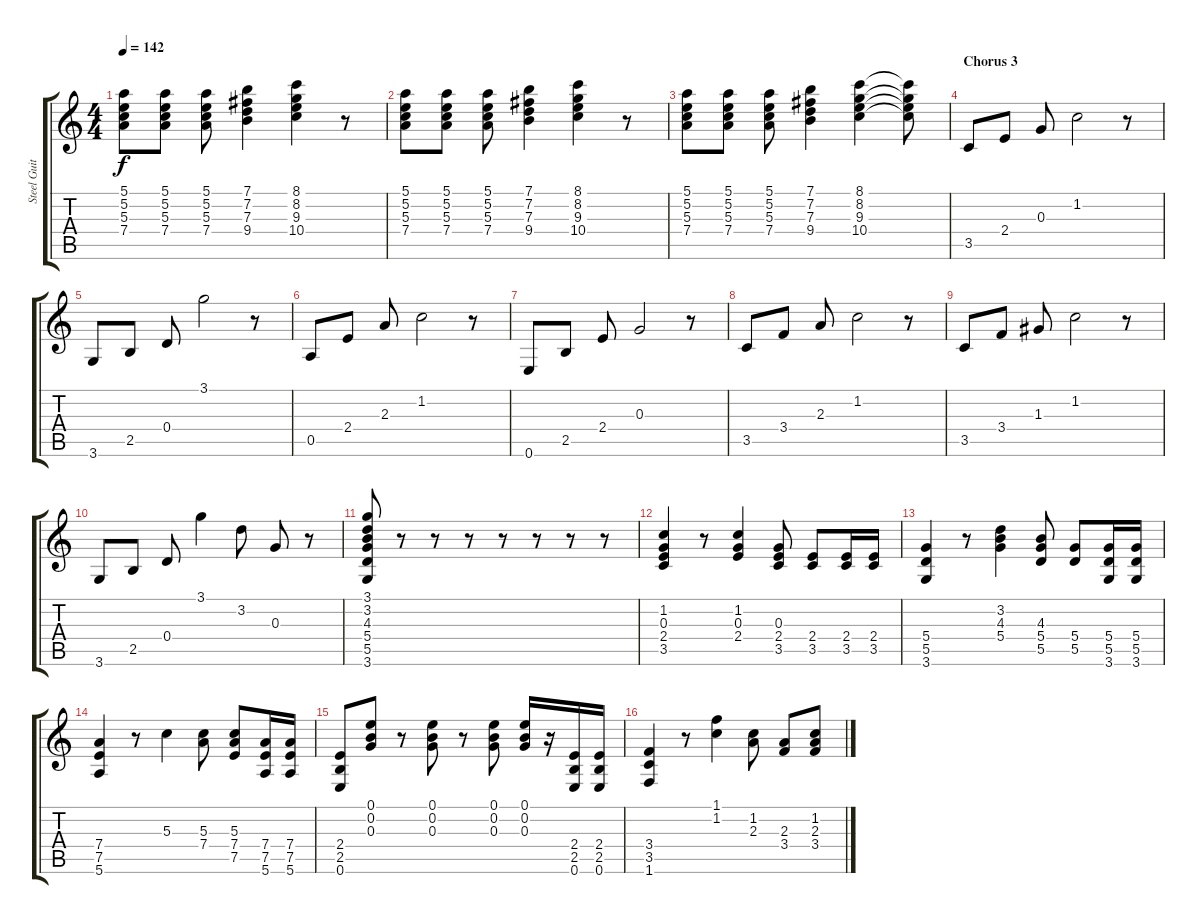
\track ("Steel Guitar" "Steel Guit") {instrument acousticguitarsteel}
\staff {score tabs}
\tuning (E4 B3 G3 D3 A2 E2) {hide}
\ts (4 4)
\tempo 142
\clef g2
\ks c
(5.1 5.2 5.3 7.4).8{dy f} (5.1 5.2 5.3 7.4).8 (5.1 5.2 5.3 7.4).8 (7.1 7.2 7.3 9.4).4 (8.1 8.2 9.3 10.4).4 r.8 |
(5.1 5.2 5.3 7.4).8 (5.1 5.2 5.3 7.4).8 (5.1 5.2 5.3 7.4).8 (7.1 7.2 7.3 9.4).4 (8.1 8.2 9.3 10.4).4 r.8 |
(5.1 5.2 5.3 7.4).8 (5.1 5.2 5.3 7.4).8 (5.1 5.2 5.3 7.4).8 (7.1 7.2 7.3 9.4).4 (8.1 8.2 9.3 10.4).4 (8.1{t} 8.2{t} 9.3{t} 10.4{t}).8 |
\section ("" "Chorus 3")
3.5.8 2.4.8 0.3.8 1.2.2 r.8 |
3.6.8 2.5.8 0.4.8 3.1.2 r.8 |
0.5.8 2.4.8 2.3.8 1.2.2 r.8 |
0.6.8 2.5.8 2.4.8 0.3.2 r.8 |
3.5.8 3.4.8 2.3.8 1.2.2 r.8 |
3.5.8 3.4.8 1.3.8 1.2.2 r.8 |
3.6.8 2.5.8 0.4.8 3.1.4 3.2.8 0.3.8 r.8 |
(3.1 3.2 4.3 5.4 5.5 3.6).8 r.8 r.8 r.8 r.8 r.8 r.8 r.8 |
\section ("" "")
(1.2 0.3 2.4 3.5).4 r.8 (1.2 0.3 2.4).4 (0.3 2.4 3.5).8 (2.4 3.5).8 (2.4 3.5).16 (2.4 3.5).16 |
(5.4 5.5 3.6).4 r.8 (3.2 4.3 5.4).4 (4.3 5.4 5.5).8 (5.4 5.5).8 (5.4 5.5 3.6).16 (5.4 5.5 3.6).16 |
(7.4 7.5 5.6).4 r.8 5.3.4 (5.3 7.4).8 (5.3 7.4 7.5).8 (7.4 7.5 5.6).16 (7.4 7.5 5.6).16 |
(2.4 2.5 0.6).8 (0.1 0.2 0.3).8 r.8 (0.1 0.2 0.3).8 r.8 (0.1 0.2 0.3).8 (0.1 0.2 0.3).16 r.16 (2.4 2.5 0.6).16 (2.4 2.5 0.6).16 |
(3.4 3.5 1.6).4 r.8 (1.1 1.2).4 (1.2 2.3).8 (2.3 3.4).8 (1.2 2.3 3.4).8
